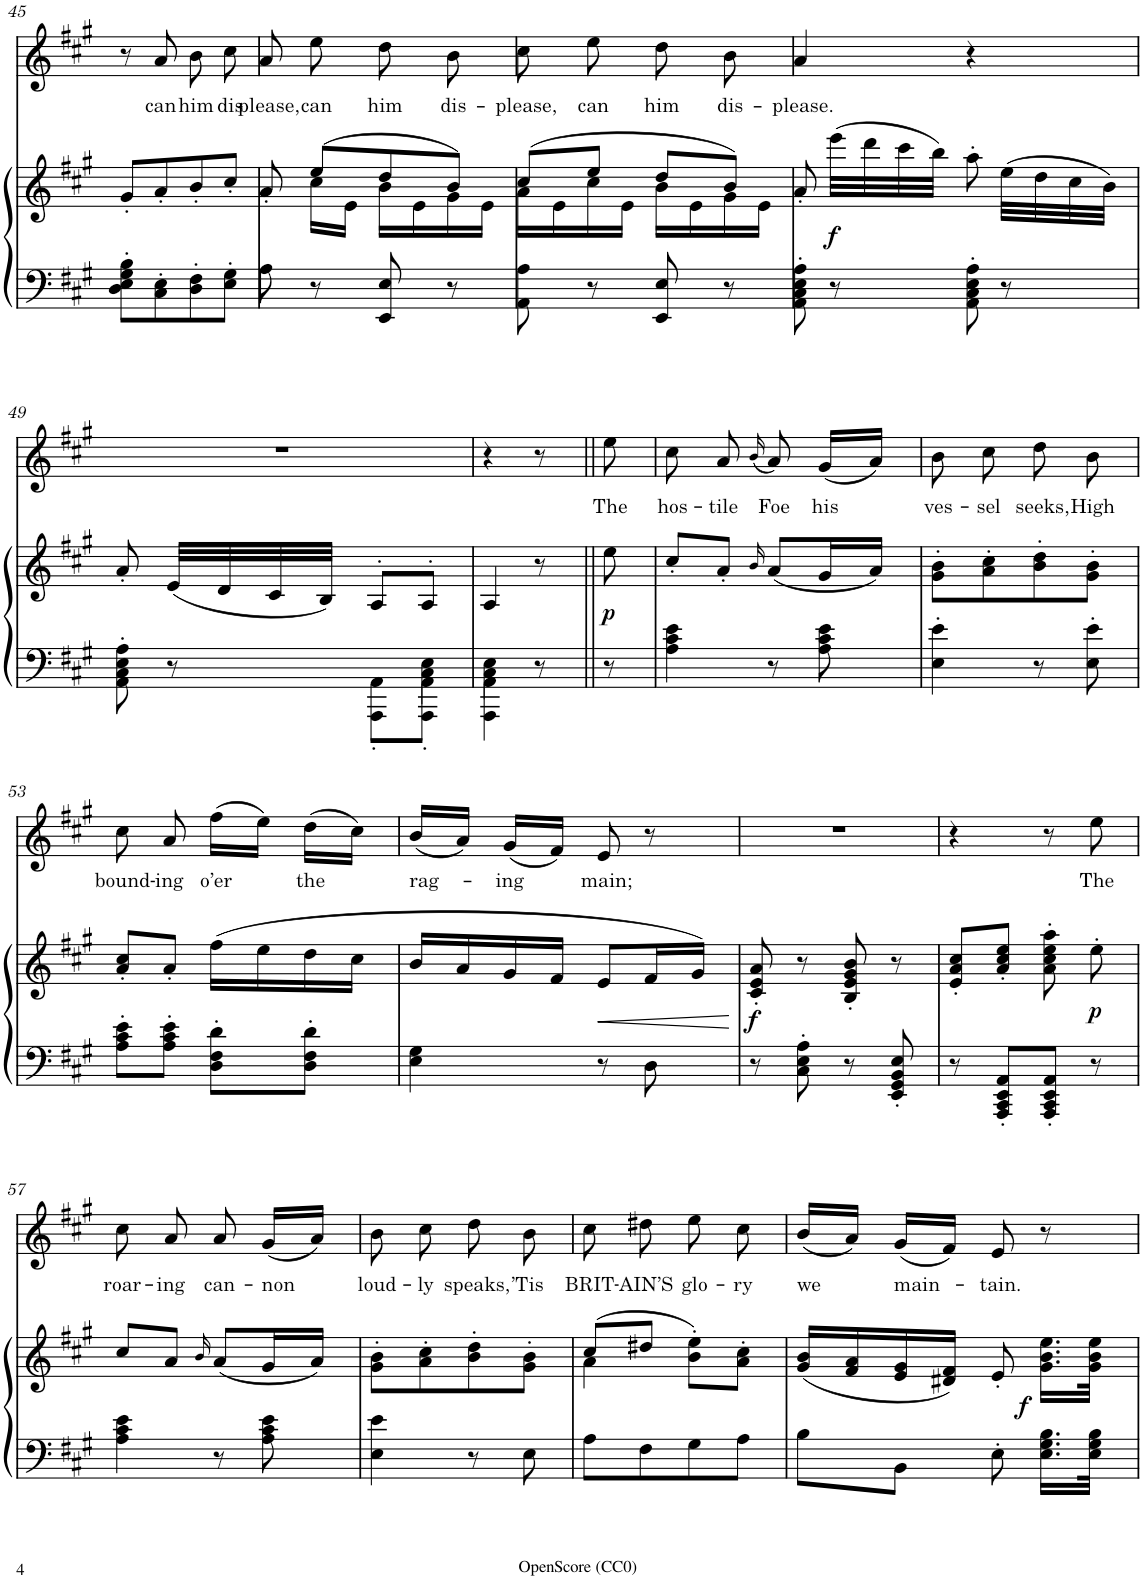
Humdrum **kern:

**kern	**kern	**dynam	**kern	**text
*part2	*part2	*part2	*part1	*part1
*staff3	*staff2	*staff2/3	*staff1	*staff1
*I"Piano	*	*	*I"Voice	*
*I'Pno	*	*	*	*
!!LO:PB:g=z
*clefF4	*clefG2	*	*clefG2	*
*k[f#c#g#]	*k[f#c#g#]	*	*k[f#c#g#]	*
*M2/4	*M2/4	*	*M2/4	*
=45	=45	=45	=45	=45
8D\' 8E\' 8G#\' 8B\'L	8g#'/L	.	8r	.
!	!	!	!	!LO:LY:b
8C#\' 8E\'	8a'/	.	8a/	can
!	!	!	!	!LO:LY:b
8D\' 8F#\'	8b'/	.	8b\	him
!	!	!	!	!LO:LY:b
8E\' 8G#\'J	8cc#'/J	.	8cc#\	dis-
=46	=46	=46	=46	=46
*	*^	*	*	*
!	!	!	!	!	!LO:LY:b
8A\	8a'/	8ryy	.	8a/	-please,
!	!	!	!	!	!LO:LY:b
8r	(8ee/L	16cc#\LL	.	8ee\	can
.	.	16e\JJ	.	.	.
!	!	!	!	!	!LO:LY:b
8EE/ 8E/	8dd/	16b\LL	.	8dd\	him
.	.	16e\	.	.	.
!	!	!	!	!	!LO:LY:b
8r	8b/J)	16g#\	.	8b\	dis-
.	.	16e\JJ	.	.	.
=47	=47	=47	=47	=47	=47
!	!	!	!	!	!LO:LY:b
8AA\ 8A\	(8cc#/L	16a\LL	.	8cc#\	-please,
.	.	16e\	.	.	.
!	!	!	!	!	!LO:LY:b
8r	8ee/J	16cc#\	.	8ee\	can
.	.	16e\JJ	.	.	.
!	!	!	!	!	!LO:LY:b
8EE/ 8E/	8dd/L	16b\LL	.	8dd\	him
.	.	16e\	.	.	.
!	!	!	!	!	!LO:LY:b
8r	8b/J)	16g#\	.	8b\	dis-
.	.	16e\JJ	.	.	.
=48	=48	=48	=48	=48	=48
!	!	!	!	!	!LO:LY:b
*	*v	*v	*	*	*
8AA\' 8C#\' 8E\' 8A\'	8a'/	.	4a/	-please.
!	!	!LO:DY:b	!	!
8r	(32eee\LLL	f	.	.
.	32ddd\	.	.	.
.	32ccc#\	.	.	.
.	32bb\JJJ)	.	.	.
8AA\' 8C#\' 8E\' 8A\'	8aa'\	.	4r	.
8r	(32ee\LLL	.	.	.
.	32dd\	.	.	.
.	32cc#\	.	.	.
.	32b\JJJ)	.	.	.
!!LO:LB:g=z
=49	=49	=49	=49	=49
*^	*	*	*	*
4.ryy	8AA\' 8C#\' 8E\' 8A\'	8a'/	.	2r	.
.	8r	(32e/LLL	.	.	.
.	.	32d/	.	.	.
.	.	32c#/	.	.	.
.	.	32B/JJJ)	.	.	.
.	8AAA\'< 8AA\'<L	8A'>/L	.	.	.
8C#\ 8E\	8AAA\'< 8AA\'<J	8A'/J	.	.	.
=50	=50	=50	=50	=50	=50
4C#\ 4E\	4AAA\ 4AA\	4A/	.	4r	.
8ryy	8r	8r	.	8r	.
=50X1||	=50X1||	=50X1||	=50X1||	=50X1||	=50X1||
!	!	!	!LO:DY:b	!	!LO:LY:b
*v	*v	*	*	*	*
8r	8ee\	p	8ee\	The
=51	=51	=51	=51	=51
!	!	!	!	!LO:LY:b
4A\ 4c#\ 4e\	8cc#'/L	.	8cc#\	hos-
!	!	!	!	!LO:LY:b
.	8a'/J	.	8a/	-tile
.	16qb/	.	(16qb/	.
!	!	!	!	!LO:LY:b
8r	(8a/L	.	8a/)	Foe
!	!	!	!	!LO:LY:b
8A\ 8c#\ 8e\	16g#/L	.	(16g#/LL	his
.	16a/JJ)	.	16a/JJ)	.
=52	=52	=52	=52	=52
!	!	!	!	!LO:LY:b
4E\' 4e\'	8g#\' 8b\'L	.	8b\	ves-
!	!	!	!	!LO:LY:b
.	8a\' 8cc#\'	.	8cc#\	-sel
!	!	!	!	!LO:LY:b
8r	8b\' 8dd\'	.	8dd\	seeks,
!	!	!	!	!LO:LY:b
8E\' 8e\'	8g#\' 8b\'J	.	8b\	High
!!LO:LB:g=z
=53	=53	=53	=53	=53
!	!	!	!	!LO:LY:b
8A\' 8c#\' 8e\'L	8a/' 8cc#/'L	.	8cc#\	bound-
!	!	!	!	!LO:LY:b
8A\' 8c#\' 8e\'J	8a'/J	.	8a/	-ing
!	!	!	!	!LO:LY:b
8D\' 8F#\' 8d\'L	(16ff#\LL	.	(16ff#\LL	o’er
.	16ee\	.	16ee\JJ)	.
!	!	!	!	!LO:LY:b
8D\' 8F#\' 8d\'J	16dd\	.	(16dd\LL	the
.	16cc#\JJ	.	16cc#\JJ)	.
=54	=54	=54	=54	=54
!	!	!	!	!LO:LY:b
4E\ 4G#\	16b/LL	.	(16b/LL	rag-
.	16a/	.	16a/JJ)	.
!	!	!	!	!LO:LY:b
.	16g#/	.	(16g#/LL	-ing
.	16f#/JJ	.	16f#/JJ)	.
!	!	!LO:HP:b	!	!LO:LY:b
8r	8e/L	<	8e/	main;
8D\	16f#/L	.	8r	.
.	16g#/JJ)	.	.	.
.	.	[	.	.
=55	=55	=55	=55	=55
!	!	!LO:DY:b	!	!
8r	8c#/' 8e/' 8a/'	f	2r	.
8C#\' 8E\' 8A\'	8r	.	.	.
8r	8B/' 8e/' 8g#/' 8b/'	.	.	.
8EE/' 8GG#/' 8BB/' 8E/'	8r	.	.	.
=56	=56	=56	=56	=56
8r	8e/' 8a/' 8cc#/'L	.	4r	.
8AAA/' 8CC#/' 8EE/' 8AA/'L	8a/' 8cc#/' 8ee/'J	.	.	.
8AAA/' 8CC#/' 8EE/' 8AA/'J	8a\' 8cc#\' 8ee\' 8aa\'	.	8r	.
!	!	!LO:DY:b	!	!LO:LY:b
8r	8ee'\	p	8ee\	The
!!LO:LB:g=z
=57	=57	=57	=57	=57
!	!	!	!	!LO:LY:b
4A\ 4c#\ 4e\	8cc#/L	.	8cc#\	roar-
!	!	!	!	!LO:LY:b
.	8a/J	.	8a/	-ing
.	16qb/	.	.	.
!	!	!	!	!LO:LY:b
8r	(8a/L	.	8a/	can-
!	!	!	!	!LO:LY:b
8A\ 8c#\ 8e\	16g#/L	.	(16g#/LL	-non
.	16a/JJ)	.	16a/JJ)	.
=58	=58	=58	=58	=58
!	!	!	!	!LO:LY:b
4E\ 4e\	8g#\' 8b\'L	.	8b\	loud-
!	!	!	!	!LO:LY:b
.	8a\' 8cc#\'	.	8cc#\	-ly
!	!	!	!	!LO:LY:b
8r	8b\' 8dd\'	.	8dd\	speaks,
!	!	!	!	!LO:LY:b
8E\	8g#\' 8b\'J	.	8b\	’Tis
=59	=59	=59	=59	=59
*	*^	*	*	*
!	!	!	!	!	!LO:LY:b
8A\L	(8cc#/L	4a\	.	8cc#\	BRIT-
!	!	!	!	!	!LO:LY:b
8F#\	8dd#X/J	.	.	8dd#X\	-AIN’S
!	!	!	!	!	!LO:LY:b
8G#\	8b\' 8ee\'L)	4ryy	.	8ee\	glo-
!	!	!	!	!	!LO:LY:b
8A\J	8a\' 8cc#\'J	.	.	8cc#\	-ry
*	*v	*v	*	*	*
=60	=60	=60	=60	=60
!	!	!	!	!LO:LY:b
8B\L	(16g#/ 16b/LL	.	(16b/LL	we
.	16f#/ 16a/	.	16a/JJ)	.
!	!	!	!	!LO:LY:b
8BB\J	16e/ 16g#/	.	(16g#/LL	main-
.	16d#X/ 16f#/JJ)	.	16f#/JJ)	.
!	!	!	!	!LO:LY:b
8E'\	8e'/	.	8e/	-tain.
!	!	!LO:DY:b	!	!
16.E\ 16.G#\ 16.B\LL	16.g#\ 16.b\ 16.ee\LL	f	8r	.
32E\ 32G#\ 32B\JJk	32g#\ 32b\ 32ee\JJk	.	.	.
=	=	=	=	=
*-	*-	*-	*-	*-
